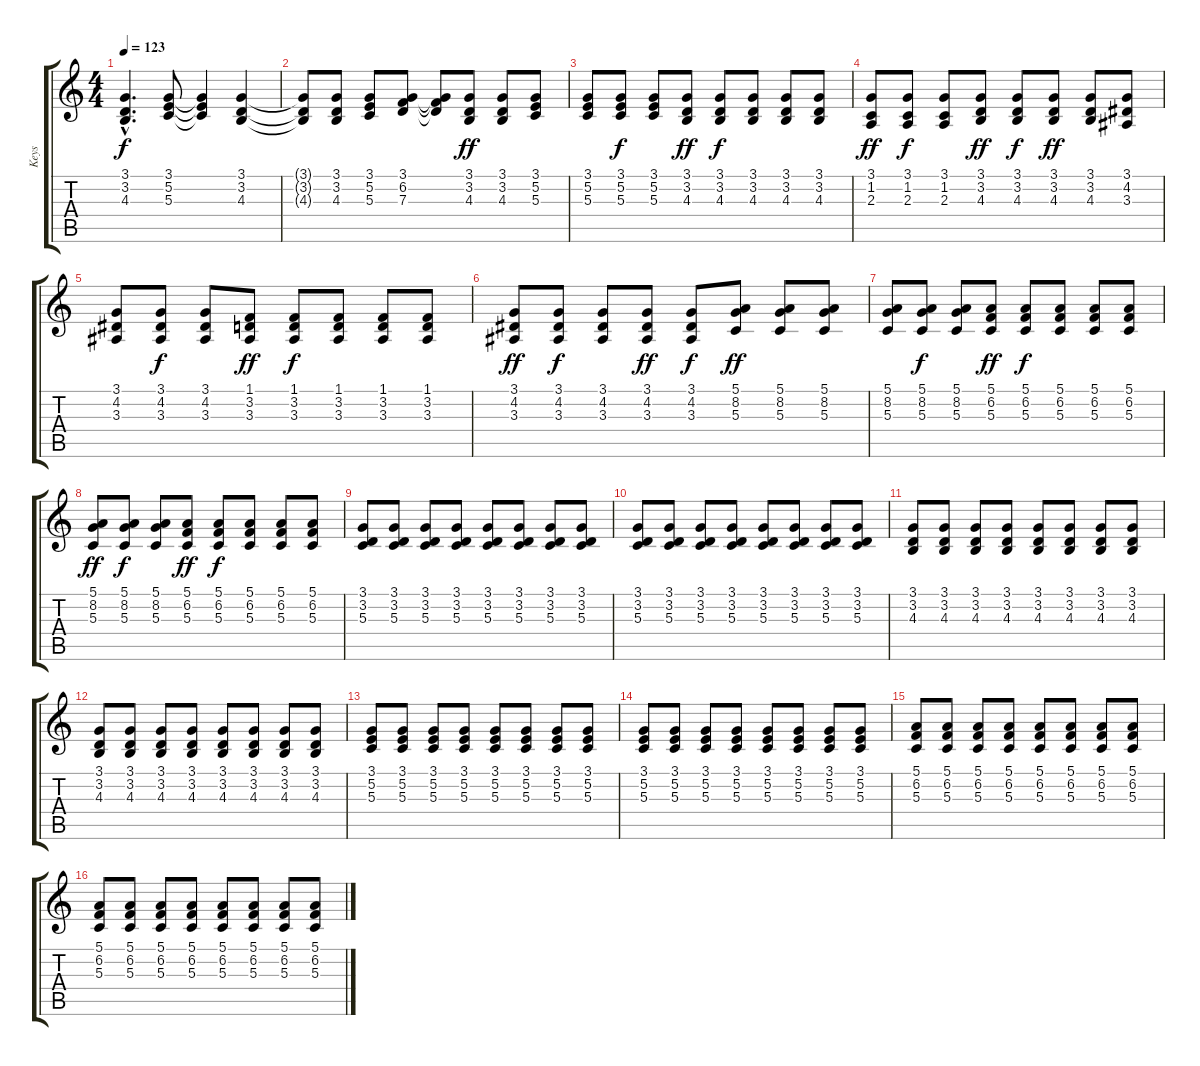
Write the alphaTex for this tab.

\track ("Keys" "Keys") {instrument electricgrandpiano}
\staff {score tabs}
\tuning (E4 B3 G3 D3 A2 E2) {hide}
\ts (4 4)
\tempo 123
\clef g2
\ks c
(3.1{hac} 3.2{hac} 4.3{hac}).4{d dy f} (3.1 5.2 5.3).8 (3.1{t} 5.2{t} 5.3{t}).4 (3.1 3.2 4.3).4 |
(3.1{t} 3.2{t} 4.3{t}).8 (3.1 3.2 4.3).8 (3.1 5.2 5.3).8 (3.1 6.2 7.3).8 (3.1{t} 6.2{t} 7.3{t}).8 (3.1 3.2 4.3).8{dy ff} (3.1 3.2 4.3).8 (3.1 5.2 5.3).8 |
(3.1 5.2 5.3).8 (3.1 5.2 5.3).8{dy f} (3.1 5.2 5.3).8 (3.1 3.2 4.3).8{dy ff} (3.1 3.2 4.3).8{dy f} (3.1 3.2 4.3).8 (3.1 3.2 4.3).8 (3.1 3.2 4.3).8 |
(3.1 1.2 2.3).8{dy ff} (3.1 1.2 2.3).8{dy f} (3.1 1.2 2.3).8 (3.1 3.2 4.3).8{dy ff} (3.1 3.2 4.3).8{dy f} (3.1 3.2 4.3).8{dy ff} (3.1 3.2 4.3).8 (3.1 4.2 3.3).8 |
(3.1 4.2 3.3).8 (3.1 4.2 3.3).8{dy f} (3.1 4.2 3.3).8 (1.1 3.2 3.3).8{dy ff} (1.1 3.2 3.3).8{dy f} (1.1 3.2 3.3).8 (1.1 3.2 3.3).8 (1.1 3.2 3.3).8 |
(3.1 4.2 3.3).8{dy ff} (3.1 4.2 3.3).8{dy f} (3.1 4.2 3.3).8 (3.1 4.2 3.3).8{dy ff} (3.1 4.2 3.3).8{dy f} (5.1 8.2 5.3).8{dy ff} (5.1 8.2 5.3).8 (5.1 8.2 5.3).8 |
(5.1 8.2 5.3).8 (5.1 8.2 5.3).8{dy f} (5.1 8.2 5.3).8 (5.1 6.2 5.3).8{dy ff} (5.1 6.2 5.3).8{dy f} (5.1 6.2 5.3).8 (5.1 6.2 5.3).8 (5.1 6.2 5.3).8 |
(5.1 8.2 5.3).8{dy ff} (5.1 8.2 5.3).8{dy f} (5.1 8.2 5.3).8 (5.1 6.2 5.3).8{dy ff} (5.1 6.2 5.3).8{dy f} (5.1 6.2 5.3).8 (5.1 6.2 5.3).8 (5.1 6.2 5.3).8 |
(3.1 3.2 5.3).8 (3.1 3.2 5.3).8 (3.1 3.2 5.3).8 (3.1 3.2 5.3).8 (3.1 3.2 5.3).8 (3.1 3.2 5.3).8 (3.1 3.2 5.3).8 (3.1 3.2 5.3).8 |
(3.1 3.2 5.3).8 (3.1 3.2 5.3).8 (3.1 3.2 5.3).8 (3.1 3.2 5.3).8 (3.1 3.2 5.3).8 (3.1 3.2 5.3).8 (3.1 3.2 5.3).8 (3.1 3.2 5.3).8 |
(3.1 3.2 4.3).8 (3.1 3.2 4.3).8 (3.1 3.2 4.3).8 (3.1 3.2 4.3).8 (3.1 3.2 4.3).8 (3.1 3.2 4.3).8 (3.1 3.2 4.3).8 (3.1 3.2 4.3).8 |
(3.1 3.2 4.3).8 (3.1 3.2 4.3).8 (3.1 3.2 4.3).8 (3.1 3.2 4.3).8 (3.1 3.2 4.3).8 (3.1 3.2 4.3).8 (3.1 3.2 4.3).8 (3.1 3.2 4.3).8 |
(3.1 5.2 5.3).8 (3.1 5.2 5.3).8 (3.1 5.2 5.3).8 (3.1 5.2 5.3).8 (3.1 5.2 5.3).8 (3.1 5.2 5.3).8 (3.1 5.2 5.3).8 (3.1 5.2 5.3).8 |
(3.1 5.2 5.3).8 (3.1 5.2 5.3).8 (3.1 5.2 5.3).8 (3.1 5.2 5.3).8 (3.1 5.2 5.3).8 (3.1 5.2 5.3).8 (3.1 5.2 5.3).8 (3.1 5.2 5.3).8 |
(5.1 6.2 5.3).8 (5.1 6.2 5.3).8 (5.1 6.2 5.3).8 (5.1 6.2 5.3).8 (5.1 6.2 5.3).8 (5.1 6.2 5.3).8 (5.1 6.2 5.3).8 (5.1 6.2 5.3).8 |
(5.1 6.2 5.3).8 (5.1 6.2 5.3).8 (5.1 6.2 5.3).8 (5.1 6.2 5.3).8 (5.1 6.2 5.3).8 (5.1 6.2 5.3).8 (5.1 6.2 5.3).8 (5.1 6.2 5.3).8
